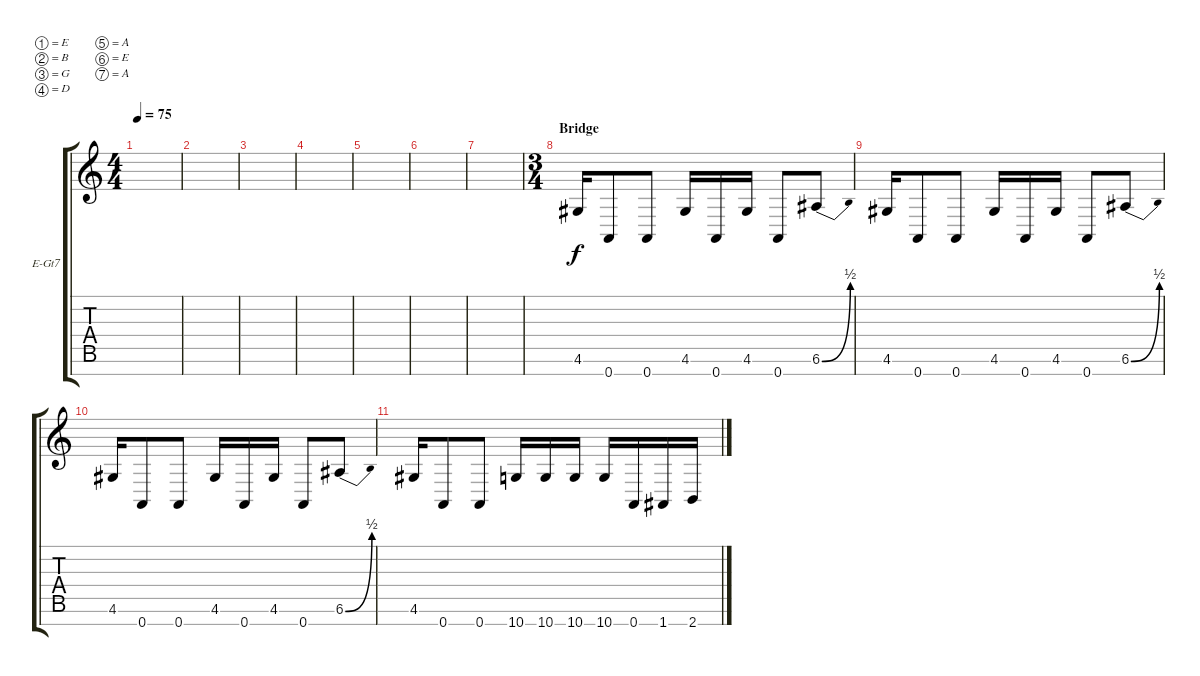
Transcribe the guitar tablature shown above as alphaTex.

\defaultSystemsLayout 4
\bracketExtendMode groupsimilarinstruments
\firstSystemTrackNameOrientation horizontal
\otherSystemsTrackNameOrientation horizontal
\track ("Intro" "E-Gt7") {instrument overdrivenguitar}
\staff {score tabs}
\tuning (E4 B3 G3 D3 A2 E2 A1)
\ts (4 4)
\tempo 75
\clef g2
\ks c
|
|
|
|
|
|
|
\ts (3 4)
\section ("" "Bridge")
4.6.16 0.7.8 0.7.8 4.6.16 0.7.16 4.6.16 0.7.8 6.6{be (bend 0 0 14.399999999999999 2)}.8 |
4.6.16 0.7.8 0.7.8 4.6.16 0.7.16 4.6.16 0.7.8 6.6{be (bend 0 0 14.399999999999999 2)}.8 |
4.6.16 0.7.8 0.7.8 4.6.16 0.7.16 4.6.16 0.7.8 6.6{be (bend 0 0 14.399999999999999 2)}.8 |
4.6.16 0.7.8 0.7.8 10.7.16 10.7.16 10.7.16 10.7.16 0.7.16 1.7.16 2.7.16
